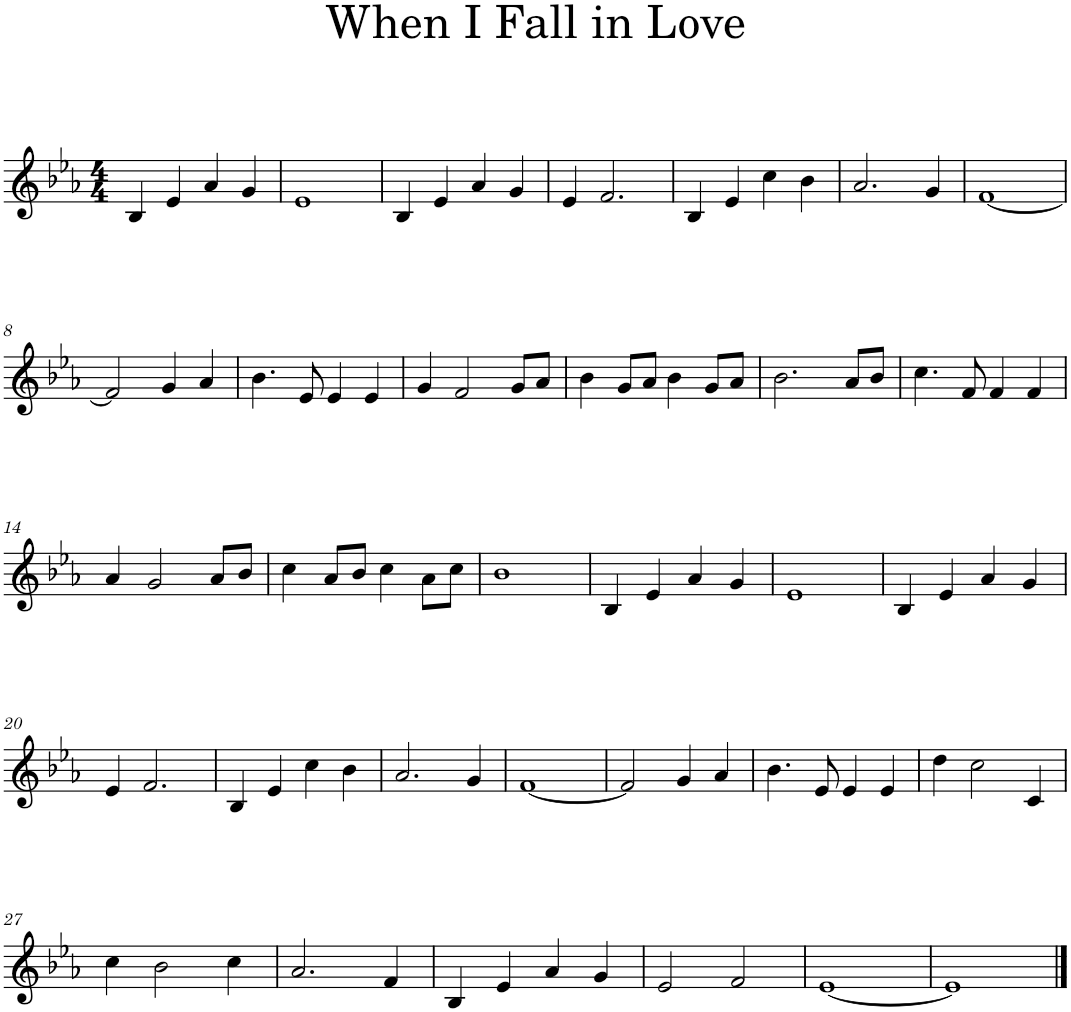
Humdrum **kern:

**kern
*part1
*staff1
*I"Piano
*I'Pno.
*clefG2
*k[b-e-a-]
*M4/4
=1
4B-/
4e-/
4a-/
4g/
=2
1e-
=3
4B-/
4e-/
4a-/
4g/
=4
4e-/
2.f/
=5
4B-/
4e-/
4cc\
4b-\
=6
2.a-/
4g/
=7
[<1f
!!LO:LB:g=z
=8
2f/]
4g/
4a-/
=9
4.b-\
8e-/
4e-/
4e-/
=10
4g/
2f/
8g/L
8a-/J
=11
4b-\
8g/L
8a-/J
4b-\
8g/L
8a-/J
=12
2.b-\
8a-/L
8b-/J
=13
4.cc\
8f/
4f/
4f/
!!LO:LB:g=z
=14
4a-/
2g/
8a-/L
8b-/J
=15
4cc\
8a-/L
8b-/J
4cc\
8a-\L
8cc\J
=16
1b-
=17
4B-/
4e-/
4a-/
4g/
=18
1e-
=19
4B-/
4e-/
4a-/
4g/
!!LO:LB:g=z
=20
4e-/
2.f/
=21
4B-/
4e-/
4cc\
4b-\
=22
2.a-/
4g/
=23
[<1f
=24
2f/]
4g/
4a-/
=25
4.b-\
8e-/
4e-/
4e-/
=26
4dd\
2cc\
4c/
!!LO:LB:g=z
=27
4cc\
2b-\
4cc\
=28
2.a-/
4f/
=29
4B-/
4e-/
4a-/
4g/
=30
2e-/
2f/
=31
[<1e-
=32
1e-]
==
*-
